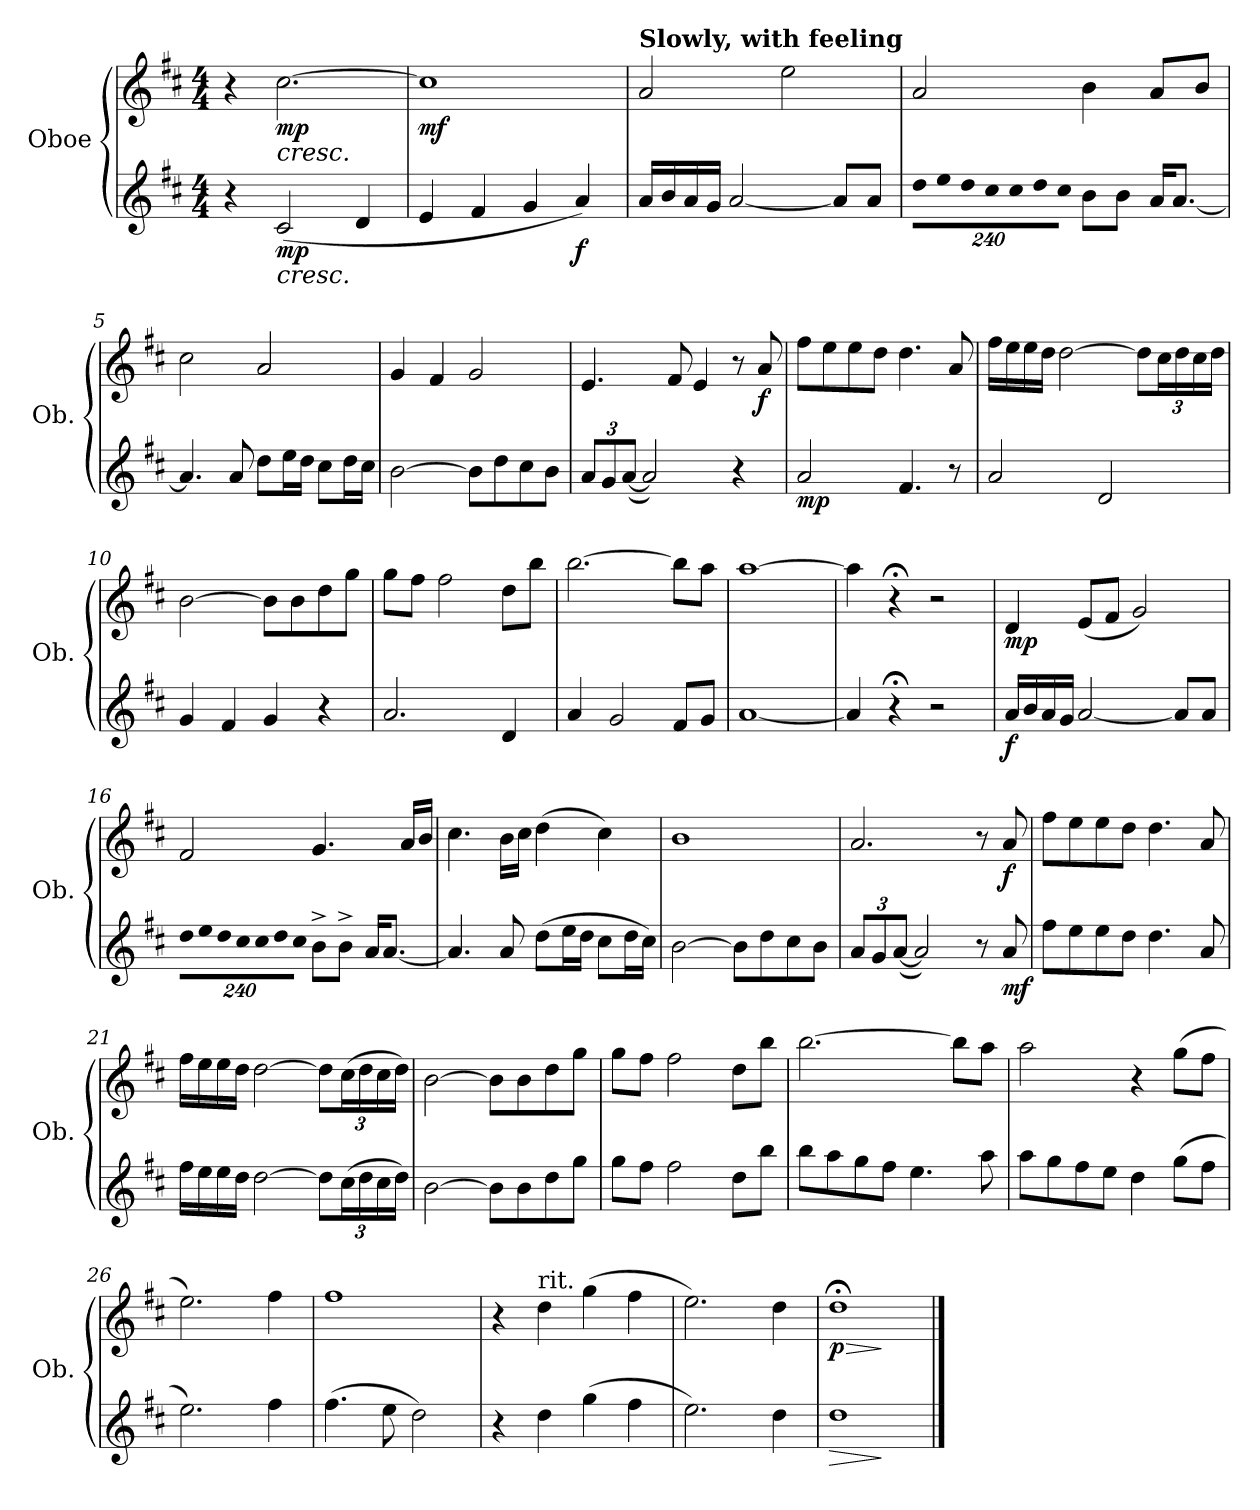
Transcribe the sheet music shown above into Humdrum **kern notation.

**kern	**dynam	**kern	**dynam
*part2	*part2	*part1	*part1
*staff2	*staff2	*staff1	*staff1
*I"Oboe	*	*I"Oboe	*
*I'Ob.	*	*I'Ob.	*
*clefG2	*	*clefG2	*
*k[f#c#]	*	*k[f#c#]	*
*M4/4	*	*M4/4	*
=1	=1	=1	=1
4r	.	4r	.
!	!LO:HP:b	!	!LO:HP:b
!	!LO:DY:n=1:b	!	!LO:DY:n=1:b
(2c#/	< mp	[2.cc#\	< mp
4d/	.	.	.
=2	=2	=2	=2
!	!	!	!LO:DY:b
4e/	.	1cc#]	mf
4f#/	.	.	.
4g/	.	.	.
!	!LO:DY:b	!	!
4a/)	f	.	.
.	[	.	[
=3	=3	=3	=3
!	!	!LO:TX:a:B:t=Slowly, with feeling	!
16a/LL	.	2a/	.
16b/	.	.	.
16a/	.	.	.
16g/JJ	.	.	.
[2a/	.	.	.
.	.	2ee\	.
8a/L]	.	.	.
8a/J	.	.	.
=4	=4	=4	=4
*Xbrackettup	*	*	*
!LO:N:vis=8	!	!	!
1920%137dd\L	.	2a/	.
!LO:N:vis=8	!	!	!
1920%137ee\	.	.	.
!LO:N:vis=8	!	!	!
1920%137dd\	.	.	.
!LO:N:vis=8	!	!	!
1920%137cc#\	.	.	.
!LO:N:vis=8	!	!	!
1920%137cc#\	.	.	.
!LO:N:vis=8	!	!	!
1920%137dd\	.	.	.
!LO:N:vis=8	!	!	!
1920%137cc#\J	.	.	.
1920ryy	.	.	.
8b\L	.	4b\	.
8b\J	.	.	.
16a/KL	.	8a/L	.
[8.a/J	.	.	.
.	.	8b/J	.
=5	=5	=5	=5
4.a/]	.	2cc#\	.
8a/	.	.	.
8dd\L	.	2a/	.
16ee\L	.	.	.
16dd\JJ	.	.	.
8cc#\L	.	.	.
16dd\L	.	.	.
16cc#\JJ	.	.	.
=6	=6	=6	=6
[2b\	.	4g/	.
.	.	4f#/	.
8b\L]	.	2g/	.
8dd\	.	.	.
8cc#\	.	.	.
8b\J	.	.	.
!!LO:LB:g=z
=7	=7	=7	=7
12a/L	.	4.e/	.
12g/	.	.	.
([12a/J	.	.	.
2a/])	.	.	.
.	.	8f#/	.
.	.	4e/	.
4r	.	8r	.
!	!	!	!LO:DY:b
.	.	8a/	f
=8	=8	=8	=8
!	!LO:DY:b	!	!
2a/	mp	8ff#\L	.
.	.	8ee\	.
.	.	8ee\	.
.	.	8dd\J	.
4.f#/	.	4.dd\	.
8r	.	8a/	.
=9	=9	=9	=9
2a/	.	16ff#\LL	.
.	.	16ee\	.
.	.	16ee\	.
.	.	16dd\JJ	.
.	.	[2dd\	.
2d/	.	.	.
*	*	*Xbrackettup	*
.	.	12dd\L]	.
.	.	24cc#\L	.
.	.	24dd\	.
.	.	24cc#\	.
.	.	24dd\JJ	.
=10	=10	=10	=10
4g/	.	[2b\	.
4f#/	.	.	.
4g/	.	8b\L]	.
.	.	8b\	.
4r	.	8dd\	.
.	.	8gg\J	.
=11	=11	=11	=11
2.a/	.	8gg\L	.
.	.	8ff#\J	.
.	.	2ff#\	.
4d/	.	8dd\L	.
.	.	8bb\J	.
=12	=12	=12	=12
4a/	.	[2.bb\	.
2g/	.	.	.
8f#/L	.	8bb\L]	.
8g/J	.	8aa\J	.
!!LO:LB:g=z
=13	=13	=13	=13
[1a	.	[1aa	.
=14	=14	=14	=14
4a/]	.	4aa\]	.
4r;<	.	4r;<	.
2r	.	2r	.
=15	=15	=15	=15
!	!LO:DY:b	!	!LO:DY:b
16a/LL	f	4d/	mp
16b/	.	.	.
16a/	.	.	.
16g/JJ	.	.	.
[2a/	.	(8e/L	.
.	.	8f#/J	.
.	.	2g/)	.
8a/L]	.	.	.
8a/J	.	.	.
=16	=16	=16	=16
!LO:N:vis=8	!	!	!
1920%137dd\L	.	2f#/	.
!LO:N:vis=8	!	!	!
1920%137ee\	.	.	.
!LO:N:vis=8	!	!	!
1920%137dd\	.	.	.
!LO:N:vis=8	!	!	!
1920%137cc#\	.	.	.
!LO:N:vis=8	!	!	!
1920%137cc#\	.	.	.
!LO:N:vis=8	!	!	!
1920%137dd\	.	.	.
!LO:N:vis=8	!	!	!
1920%137cc#\J	.	.	.
1920ryy	.	.	.
8b^\L	.	4.g/	.
8b^\J	.	.	.
16a/KL	.	.	.
[8.a/J	.	.	.
.	.	16a/LL	.
.	.	16b/JJ	.
=17	=17	=17	=17
4.a/]	.	4.cc#\	.
8a/	.	16b\LL	.
.	.	16cc#\JJ	.
(8dd\L	.	(4dd\	.
16ee\L	.	.	.
16dd\JJ	.	.	.
8cc#\L	.	4cc#\)	.
16dd\L	.	.	.
16cc#\JJ)	.	.	.
=18	=18	=18	=18
[2b\	.	1b	.
8b\L]	.	.	.
8dd\	.	.	.
8cc#\	.	.	.
8b\J	.	.	.
!!LO:LB:g=z
=19	=19	=19	=19
12a/L	.	2.a/	.
12g/	.	.	.
([12a/J	.	.	.
2a/])	.	.	.
8r	.	8r	.
!	!LO:DY:b	!	!LO:DY:b
8a/	mf	8a/	f
=20	=20	=20	=20
8ff#\L	.	8ff#\L	.
8ee\	.	8ee\	.
8ee\	.	8ee\	.
8dd\J	.	8dd\J	.
4.dd\	.	4.dd\	.
8a/	.	8a/	.
=21	=21	=21	=21
16ff#\LL	.	16ff#\LL	.
16ee\	.	16ee\	.
16ee\	.	16ee\	.
16dd\JJ	.	16dd\JJ	.
[2dd\	.	[2dd\	.
12dd\L]	.	12dd\L]	.
(24cc#\L	.	(24cc#\L	.
24dd\	.	24dd\	.
24cc#\	.	24cc#\	.
24dd\JJ)	.	24dd\JJ)	.
=22	=22	=22	=22
[2b\	.	[2b\	.
8b\L]	.	8b\L]	.
8b\	.	8b\	.
8dd\	.	8dd\	.
8gg\J	.	8gg\J	.
=23	=23	=23	=23
8gg\L	.	8gg\L	.
8ff#\J	.	8ff#\J	.
2ff#\	.	2ff#\	.
8dd\L	.	8dd\L	.
8bb\J	.	8bb\J	.
=24	=24	=24	=24
8bb\L	.	[2.bb\	.
8aa\	.	.	.
8gg\	.	.	.
8ff#\J	.	.	.
4.ee\	.	.	.
.	.	8bb\L]	.
8aa\	.	8aa\J	.
!!LO:LB:g=z
=25	=25	=25	=25
8aa\L	.	2aa\	.
8gg\	.	.	.
8ff#\	.	.	.
8ee\J	.	.	.
4dd\	.	4r	.
(8gg\L	.	(8gg\L	.
8ff#\J	.	8ff#\J	.
=26	=26	=26	=26
2.ee\)	.	2.ee\)	.
4ff#\	.	4ff#\	.
=27	=27	=27	=27
(4.ff#\	.	1ff#	.
8ee\	.	.	.
2dd\)	.	.	.
=28	=28	=28	=28
4r	.	4r	.
!	!	!LO:TX:a:t=rit.	!
4dd\	.	4dd\	.
(4gg\	.	(4gg\	.
4ff#\	.	4ff#\	.
=29	=29	=29	=29
2.ee\)	.	2.ee\)	.
4dd\	.	4dd\	.
=30	=30	=30	=30
!	!LO:HP:b	!	!LO:HP:b
!	!	!	!LO:DY:n=1:b
1dd	>	1dd;<	> p
.	]	.	]
==	==	==	==
*-	*-	*-	*-
